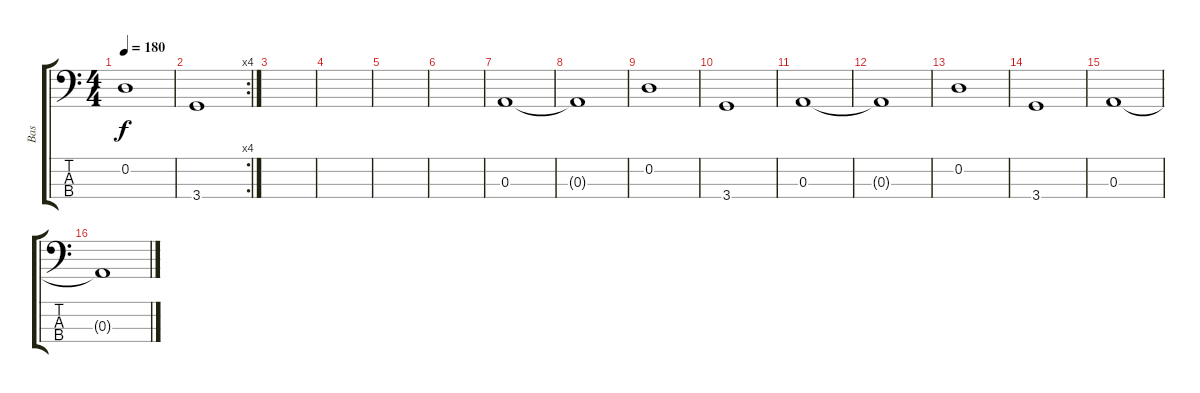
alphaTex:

\track ("Bas" "Bas") {instrument electricbassfinger}
\staff {score tabs}
\tuning (G2 D2 A1 E1) {hide}
\ts (4 4)
\tempo 180
\clef f4
\ks c
0.2.1{dy f} |
\rc 4
3.4.1 |
|
|
|
|
0.3.1 |
0.3{t}.1 |
0.2.1 |
3.4.1 |
0.3.1 |
0.3{t}.1 |
0.2.1 |
3.4.1 |
0.3.1 |
0.3{t}.1
